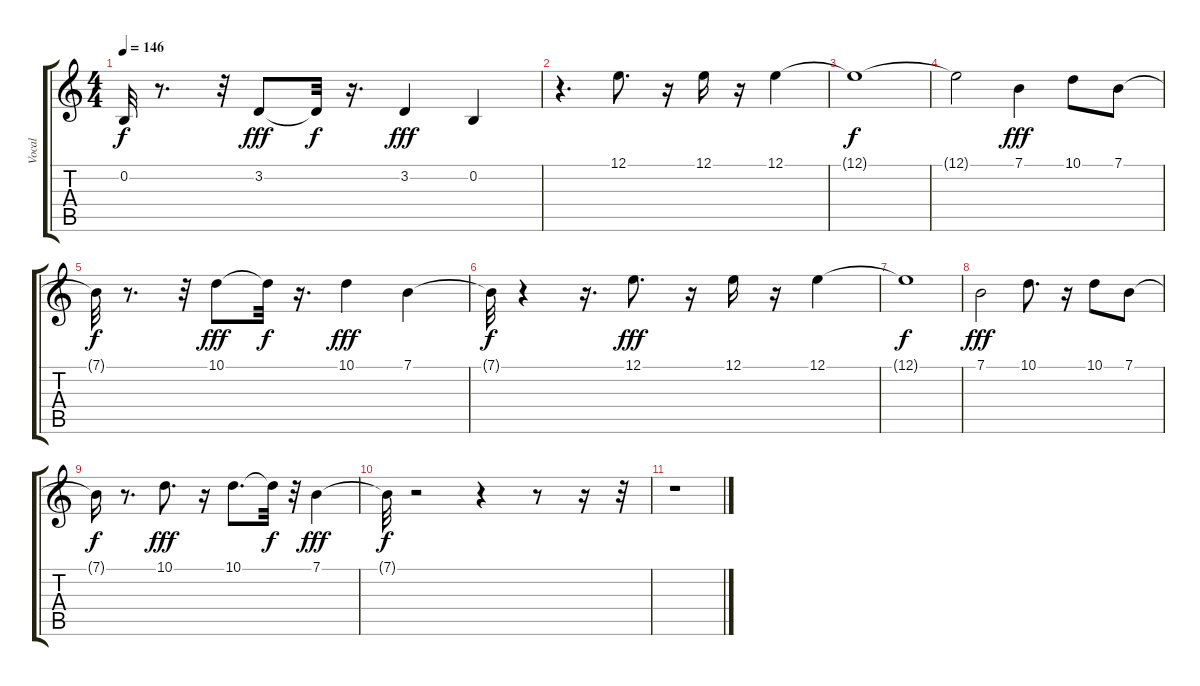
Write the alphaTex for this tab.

\track ("Vocal" "Vocal") {instrument ocarina}
\staff {score tabs}
\tuning (E4 B3 G3 D3 A2 E2) {hide}
\ts (4 4)
\tempo 146
\clef g2
\ks c
0.2{t}.32{dy f} r.8{d} r.32 3.2.8{dy fff} 3.2{t}.32{dy f} r.16{d} 3.2.4{dy fff} 0.2.4 |
r.4{d} 12.1.8{d} r.16 12.1.16 r.16 12.1.4 |
12.1{t}.1{dy f} |
12.1{t}.2 7.1.4{dy fff} 10.1.8 7.1.8 |
7.1{t}.32{dy f} r.8{d} r.32 10.1.8{dy fff} 10.1{t}.32{dy f} r.16{d} 10.1.4{dy fff} 7.1.4 |
7.1{t}.32{dy f} r.4 r.16{d} 12.1.8{d dy fff} r.16 12.1.16 r.16 12.1.4 |
12.1{t}.1{dy f} |
7.1.2{dy fff} 10.1.8{d} r.16 10.1.8 7.1.8 |
7.1{t}.16{dy f} r.8{d} 10.1.8{d dy fff} r.16 10.1.8{d} 10.1{t}.32{dy f} r.32 7.1.4{dy fff} |
7.1{t}.32{dy f} r.2 r.4 r.8 r.16 r.32 |
r.1
